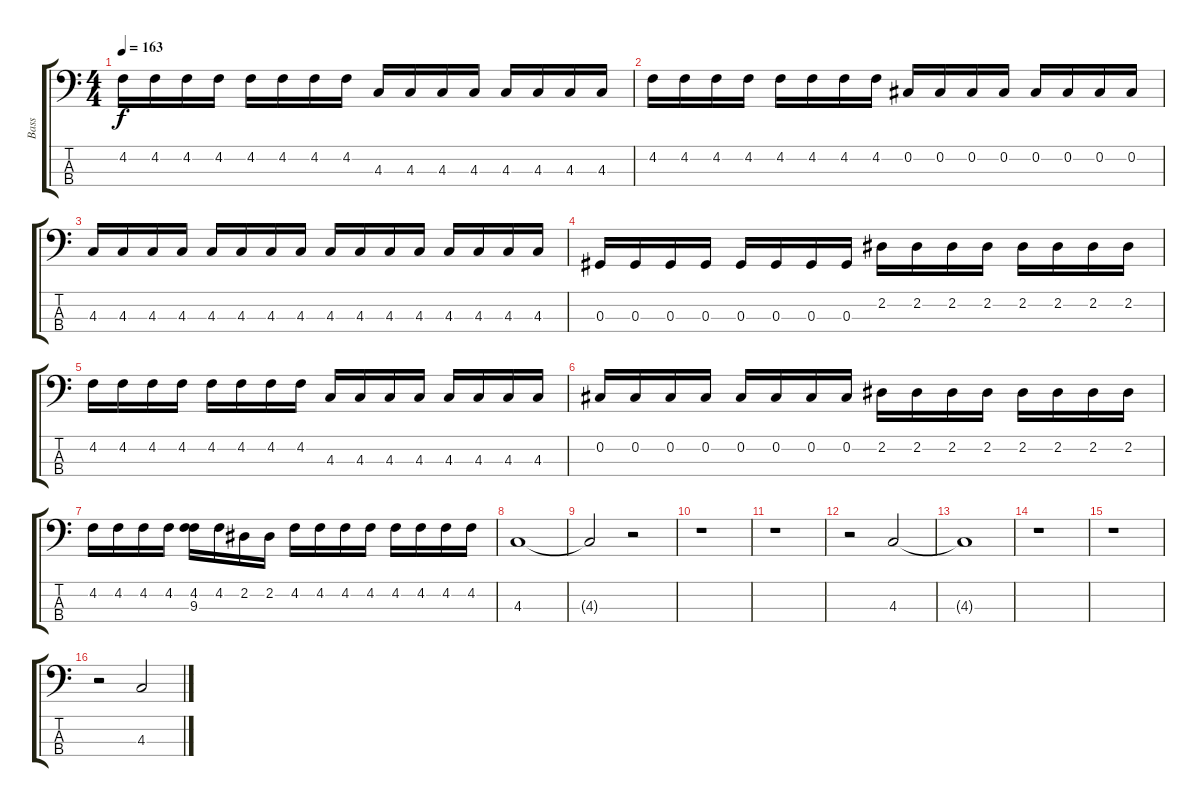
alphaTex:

\track ("Bass" "Bass") {instrument electricbasspick}
\staff {score tabs}
\tuning (Gb2 Db2 Ab1 Eb1) {hide}
\ts (4 4)
\tempo 163
\clef f4
\ks c
4.2.16{dy f} 4.2.16 4.2.16 4.2.16 4.2.16 4.2.16 4.2.16 4.2.16 4.3.16 4.3.16 4.3.16 4.3.16 4.3.16 4.3.16 4.3.16 4.3.16 |
4.2.16 4.2.16 4.2.16 4.2.16 4.2.16 4.2.16 4.2.16 4.2.16 0.2.16 0.2.16 0.2.16 0.2.16 0.2.16 0.2.16 0.2.16 0.2.16 |
4.3.16 4.3.16 4.3.16 4.3.16 4.3.16 4.3.16 4.3.16 4.3.16 4.3.16 4.3.16 4.3.16 4.3.16 4.3.16 4.3.16 4.3.16 4.3.16 |
0.3.16 0.3.16 0.3.16 0.3.16 0.3.16 0.3.16 0.3.16 0.3.16 2.2.16 2.2.16 2.2.16 2.2.16 2.2.16 2.2.16 2.2.16 2.2.16 |
4.2.16 4.2.16 4.2.16 4.2.16 4.2.16 4.2.16 4.2.16 4.2.16 4.3.16 4.3.16 4.3.16 4.3.16 4.3.16 4.3.16 4.3.16 4.3.16 |
0.2.16 0.2.16 0.2.16 0.2.16 0.2.16 0.2.16 0.2.16 0.2.16 2.2.16 2.2.16 2.2.16 2.2.16 2.2.16 2.2.16 2.2.16 2.2.16 |
4.2.16 4.2.16 4.2.16 4.2.16 (4.2 9.3).16 4.2.16 2.2.16 2.2.16 4.2.16 4.2.16 4.2.16 4.2.16 4.2.16 4.2.16 4.2.16 4.2.16 |
4.3.1 |
4.3{t}.2 r.2 |
r.1 |
r.1 |
r.2 4.3.2 |
4.3{t}.1 |
r.1 |
r.1 |
r.2 4.3.2
